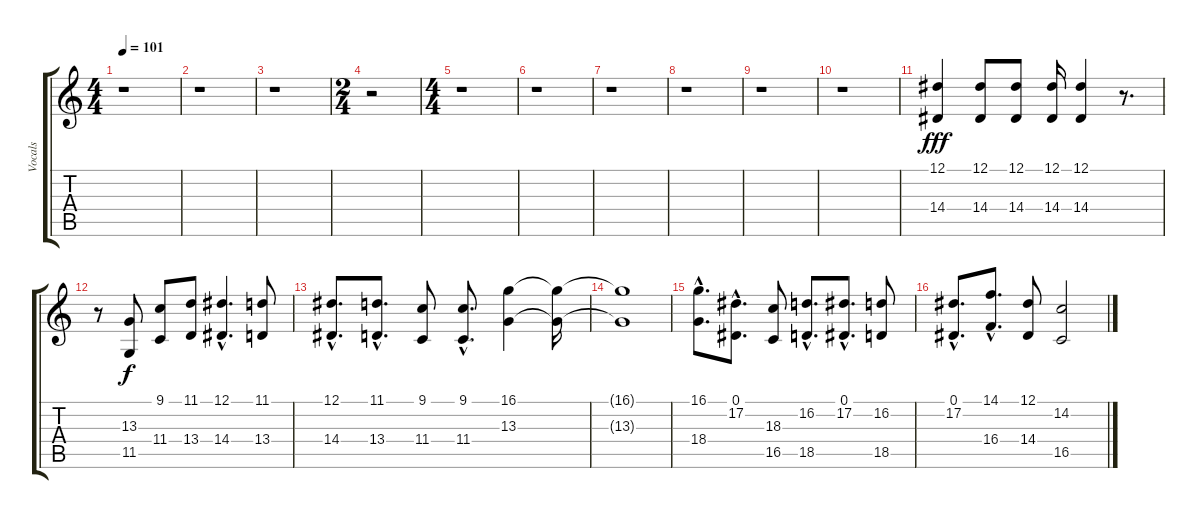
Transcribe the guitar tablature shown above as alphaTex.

\track ("Vocals" "Vocals") {instrument lead6voice}
\staff {score tabs}
\tuning (Eb4 Bb3 Gb3 Db3 Ab2 Eb2) {hide}
\ts (4 4)
\tempo 101
\clef g2
\ks c
r.1{dy fff instrument lead6voice} |
r.1 |
r.1 |
\ts (2 4)
r.2 |
\ts (4 4)
r.1 |
r.1 |
r.1 |
r.1 |
r.1 |
r.1 |
(12.1 14.4).4 (12.1 14.4).8 (12.1 14.4).8 (12.1 14.4).16 (12.1 14.4).4 r.8{d} |
r.8 (13.3 11.5).8{dy f} (9.1 11.4).8 (11.1 13.4).8 (12.1{hac} 14.4{hac}).4{d} (11.1 13.4).8 |
(12.1{hac} 14.4{hac}).8{d} (11.1{hac} 13.4{hac}).8{d} (9.1 11.4).8 (9.1{hac} 11.4{hac}).8{d} (16.1 13.3).4 (16.1{t} 13.3{t}).16 |
(16.1{t} 13.3{t}).1 |
(16.1{hac} 18.4{hac}).8{d} (0.1{hac} 17.2{hac}).8{d} (18.3 16.5).8 (16.2{hac} 18.5{hac}).8{d} (0.1{hac} 17.2{hac}).8{d} (16.2 18.5).8 |
(0.1{hac} 17.2{hac}).8{d} (14.1{hac} 16.4{hac}).8{d} (12.1 14.4).8 (14.2 16.5).2
